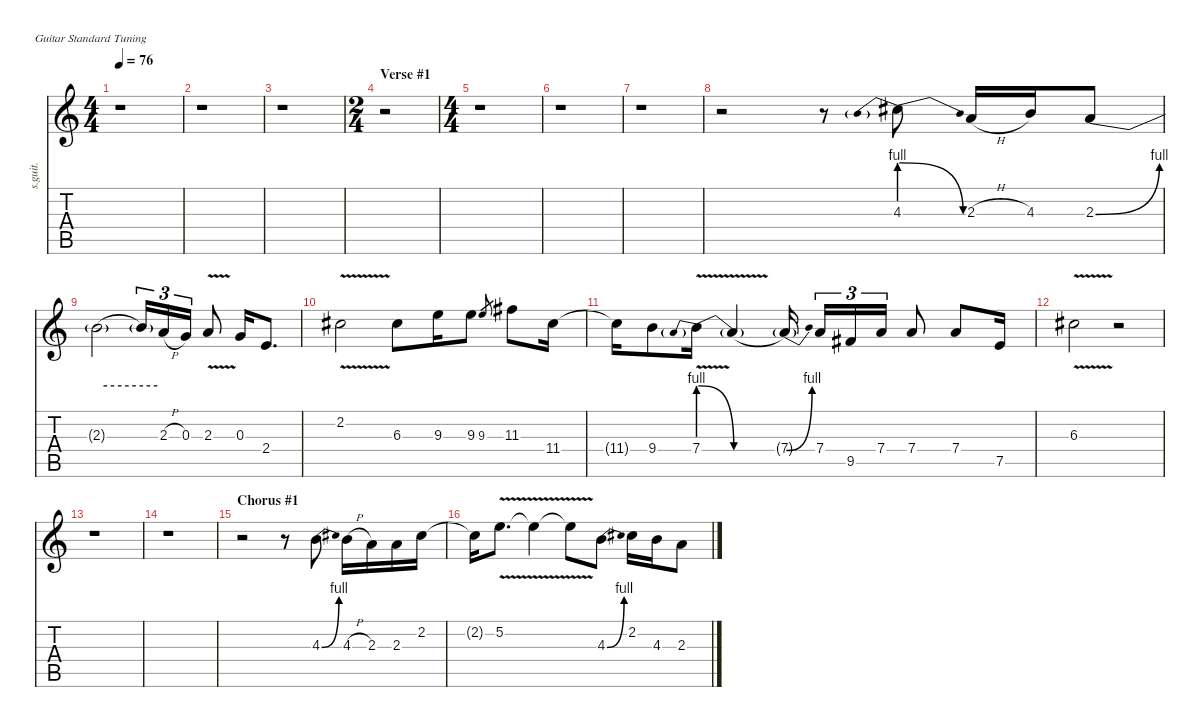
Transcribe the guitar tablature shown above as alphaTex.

\defaultSystemsLayout 4
\hideDynamics
\bracketExtendMode nobrackets
\track ("Voice" "s.guit.") {instrument acousticguitarsteel}
\staff {score tabs}
\tuning (E4 B3 G3 D3 A2 E2)
\ts (4 4)
\tempo 76
\clef g2
\ks c
r.1{dy ff} |
r.1 |
r.1 |
\ts (2 4)
\section ("" "Verse #1")
r.2 |
\ts (4 4)
r.1 |
r.1 |
r.1 |
r.2 r.8 4.3{be (prebendrelease 0 4 19.999999199999998 0)}.8 2.3{h}.16 4.3.16 2.3{be (bend 0 0 60 4)}.8 |
2.3{be (hold 0 4 60 4) t}.2 2.3{be (hold 0 4 60 4) t}.16{tu (3 2)} 2.3{h}.16{tu (3 2)} 0.3.16{tu (3 2)} 2.3{v}.8 0.3.16 2.4.8{d} |
2.2{v acc #}.2 6.3{acc #}.8 9.3.16 9.3.8 9.3.8{gr dy mf} 11.3{acc #}.8{dy ff} 11.4{acc #}.16 |
11.4{t acc #}.16 9.4.8 7.4{be (prebendrelease 0 4 60 0) v}.16 7.4{be (hold 0 0 60 0) t}.4 7.4{be (bend 0 0 60 4) t}.16 7.4.16{tu (3 2)} 9.5{acc #}.16{tu (3 2)} 7.4.16{tu (3 2)} 7.4.8 7.4.8 7.5.16 |
6.3{v acc #}.2 r.2 |
r.1 |
r.1 |
\section ("" "Chorus #1")
r.2 r.8 4.3{be (bend 0 0 15 4)}.8 4.3{h}.16 2.3.16 2.3.16 2.2{acc #}.16 |
2.2{t acc #}.16 5.2{v}.8{d} 5.2{v t}.4 5.2{v t}.8 4.3{be (bend 0 0 45 4)}.8 2.2{acc #}.16 4.3.16 2.3.8
